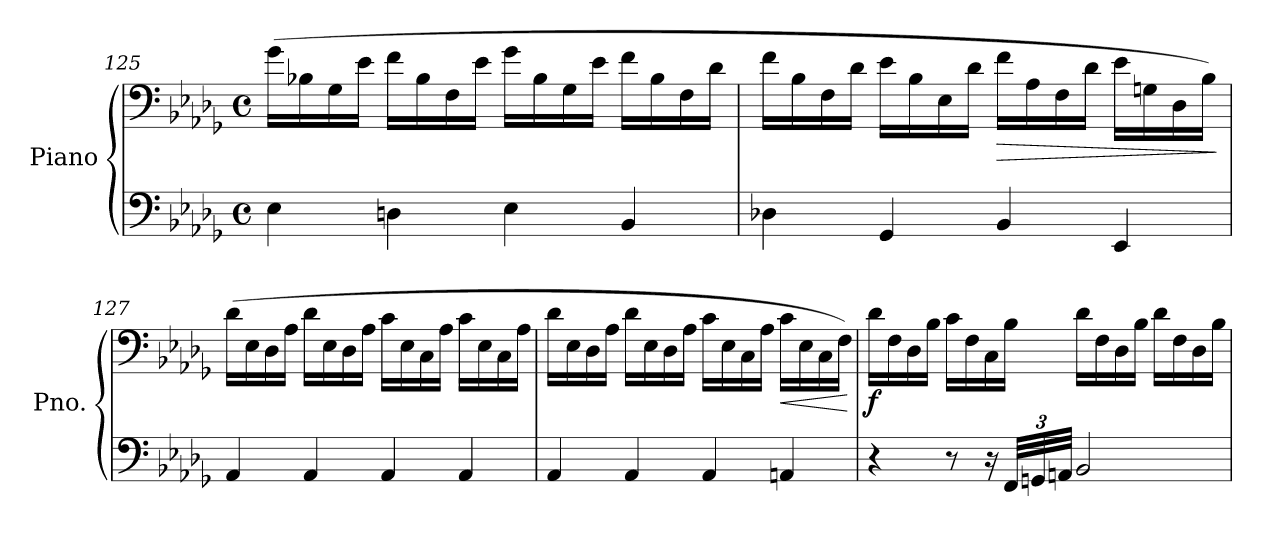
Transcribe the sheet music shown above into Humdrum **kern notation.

**kern	**kern	**dynam
*part1	*part1	*part1
*staff2	*staff1	*staff1/2
*I"Piano	*	*
*I'Pno.	*	*
!!LO:LB:g=z
*clefF4	*clefF4	*
*k[b-e-a-d-g-]	*k[b-e-a-d-g-]	*
*M4/4	*M4/4	*
*met(c)	*met(c)	*
=125	=125	=125
4E-\	(>16g-\LL	.
.	16B-X\	.
.	16G-\	.
.	16e-\JJ	.
4Dn\	16f\LL	.
.	16B-\	.
.	16F\	.
.	16e-\JJ	.
4E-\	16g-\LL	.
.	16B-\	.
.	16G-\	.
.	16e-\JJ	.
4BB-/	16f\LL	.
.	16B-\	.
.	16F\	.
.	16d-\JJ	.
=126	=126	=126
4D-X\	16f\LL	.
.	16B-\	.
.	16F\	.
.	16d-\JJ	.
4GG-/	16e-\LL	.
.	16B-\	.
.	16E-\	.
.	16d-\JJ	.
!	!	!LO:HP:b
4BB-/	16f\LL	>
.	16A-\	.
.	16F\	.
.	16d-\JJ	.
4EE-/	16e-\LL	.
.	16Gn\	.
.	16D-\	.
.	16B-\JJ)	.
.	.	]
=127	=127	=127
4AA-/	(>16d-\LL	.
.	16E-\	.
.	16D-\	.
.	16A-\JJ	.
4AA-/	16d-\LL	.
.	16E-\	.
.	16D-\	.
.	16A-\JJ	.
4AA-/	16c\LL	.
.	16E-\	.
.	16C\	.
.	16A-\JJ	.
4AA-/	16c\LL	.
.	16E-\	.
.	16C\	.
.	16A-\JJ	.
!!LO:LB:g=z
=128	=128	=128
4AA-/	16d-\LL	.
.	16E-\	.
.	16D-\	.
.	16A-\JJ	.
4AA-/	16d-\LL	.
.	16E-\	.
.	16D-\	.
.	16A-\JJ	.
4AA-/	16c\LL	.
.	16E-\	.
.	16C\	.
.	16A-\JJ	.
!	!	!LO:HP:b
4AAn/	16c\LL	<
.	16E-\	.
.	16C\	.
.	16F\JJ)	.
.	.	[
=129	=129	=129
!	!	!LO:DY:b
4r	16d-\LL	f
.	16F\	.
.	16D-\	.
.	16B-\JJ	.
8r	16c\LL	.
.	16F\	.
16r	16C\	.
*Xbrackettup	*	*
48FF/LLL	16B-\JJ	.
48GGn/	.	.
48AAn/JJJ	.	.
2BB-/	16d-\LL	.
.	16F\	.
.	16D-\	.
.	16B-\JJ	.
.	16d-\LL	.
.	16F\	.
.	16D-\	.
.	16B-\JJ	.
=	=	=
*-	*-	*-
